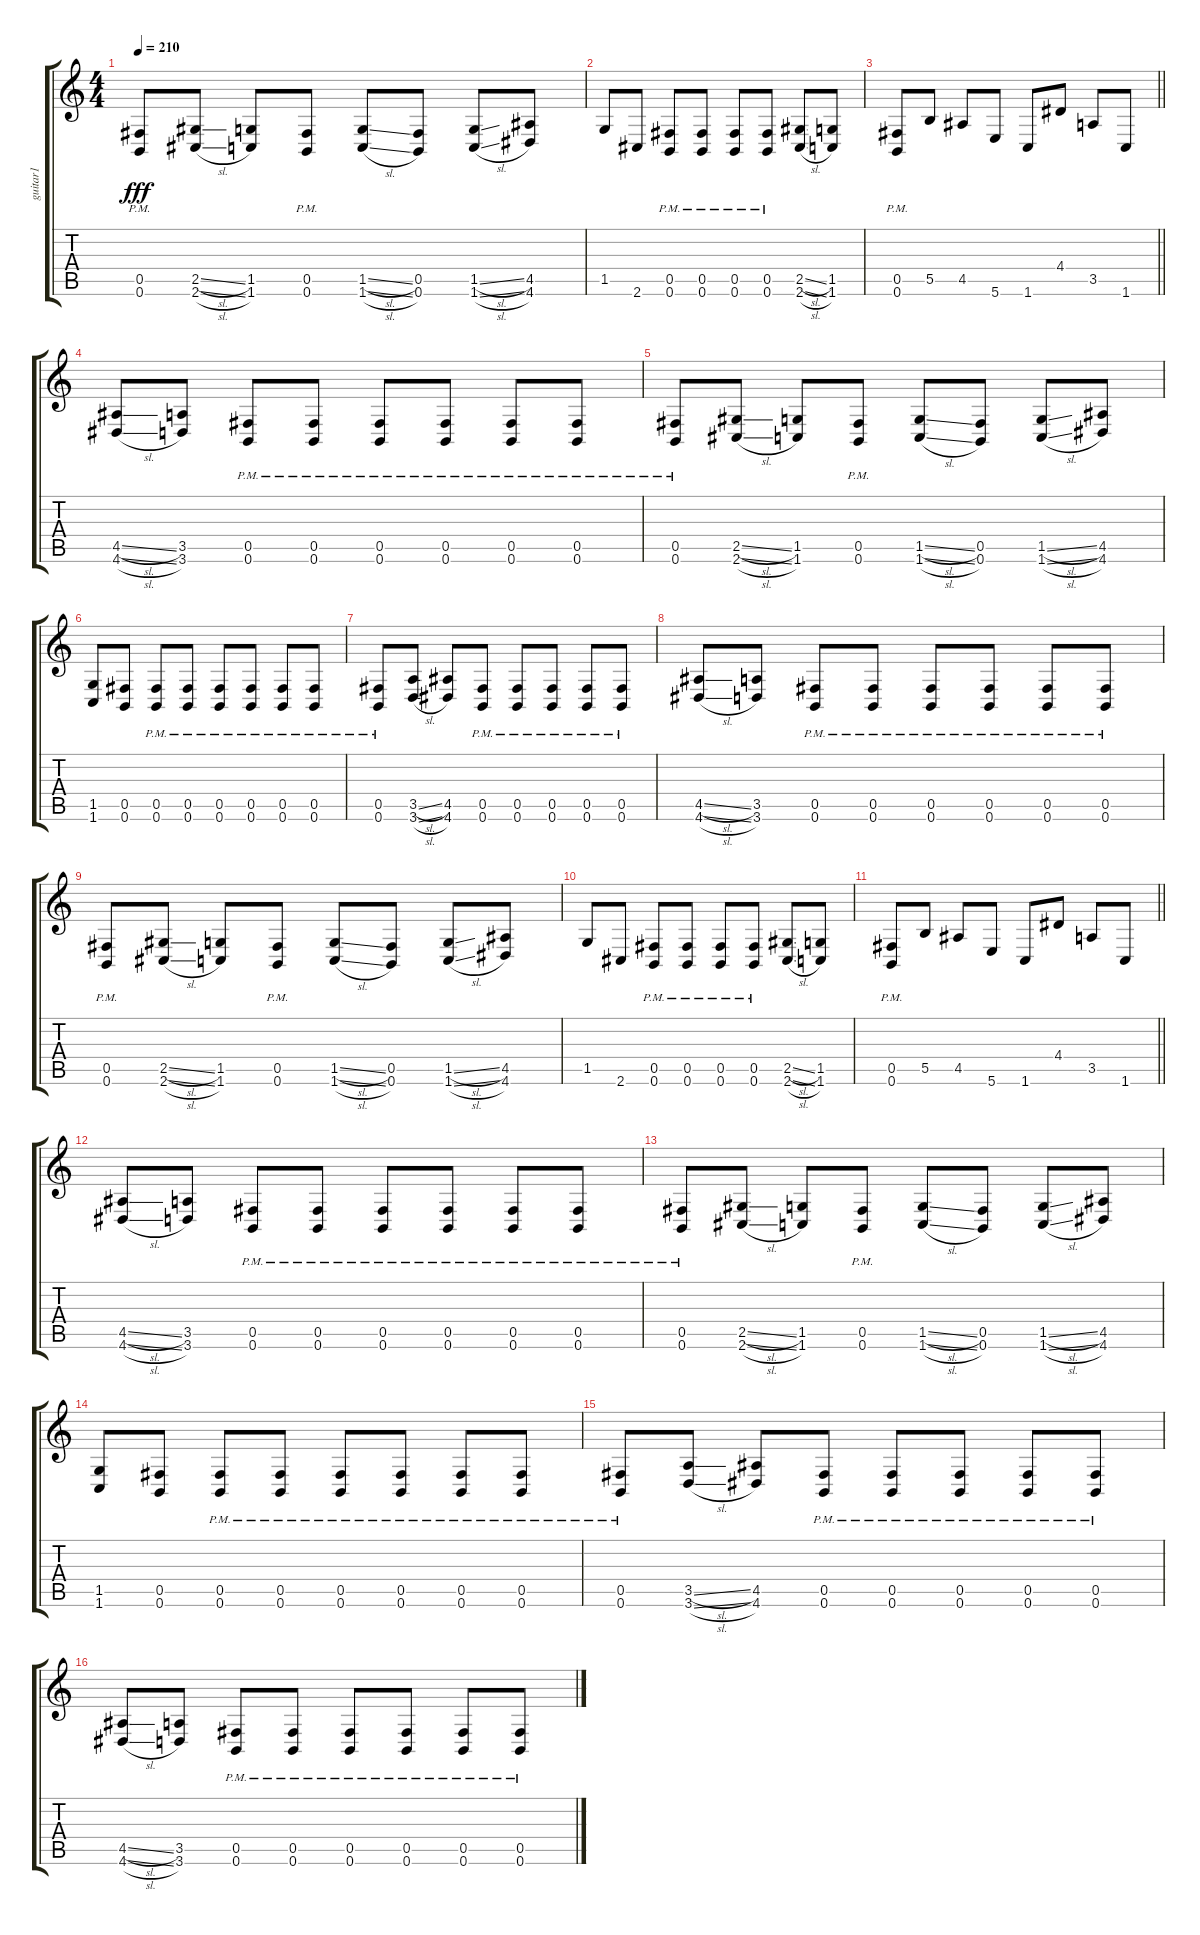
\track ("guitar1" "guitar1") {instrument distortionguitar}
\staff {score tabs}
\tuning (Db4 Ab3 E3 B2 Gb2 B1) {hide}
\ts (4 4)
\tempo 210
\clef g2
\ks c
(0.5{pm} 0.6{pm}).8{dy fff} (2.5{sl} 2.6{sl}).8 (1.5 1.6).8 (0.5{pm} 0.6{pm}).8 (1.5{sl} 1.6{sl}).8 (0.5 0.6).8 (1.5{sl} 1.6{sl}).8 (4.5 4.6).8 |
1.5.8 2.6.8 (0.5{pm} 0.6{pm}).8 (0.5{pm} 0.6{pm}).8 (0.5{pm} 0.6{pm}).8 (0.5{pm} 0.6{pm}).8 (2.5{sl} 2.6{sl}).8 (1.5 1.6).8 |
\barLineRight lightlight
(0.5{pm} 0.6{pm}).8 5.5.8 4.5.8 5.6.8 1.6.8 4.4.8 3.5.8 1.6.8 |
\section ("" "")
(4.5{sl} 4.6{sl}).8 (3.5 3.6).8 (0.5{pm} 0.6{pm}).8 (0.5{pm} 0.6{pm}).8 (0.5{pm} 0.6{pm}).8 (0.5{pm} 0.6{pm}).8 (0.5{pm} 0.6{pm}).8 (0.5{pm} 0.6{pm}).8 |
(0.5{pm} 0.6{pm}).8 (2.5{sl} 2.6{sl}).8 (1.5 1.6).8 (0.5{pm} 0.6{pm}).8 (1.5{sl} 1.6{sl}).8 (0.5 0.6).8 (1.5{sl} 1.6{sl}).8 (4.5 4.6).8 |
(1.5 1.6).8 (0.5 0.6).8 (0.5{pm} 0.6{pm}).8 (0.5{pm} 0.6{pm}).8 (0.5{pm} 0.6{pm}).8 (0.5{pm} 0.6{pm}).8 (0.5{pm} 0.6{pm}).8 (0.5{pm} 0.6{pm}).8 |
(0.5{pm} 0.6).8 (3.5{sl} 3.6{sl}).8 (4.5 4.6).8 (0.5{pm} 0.6{pm}).8 (0.5{pm} 0.6{pm}).8 (0.5{pm} 0.6{pm}).8 (0.5{pm} 0.6{pm}).8 (0.5{pm} 0.6{pm}).8 |
(4.5{sl} 4.6{sl}).8 (3.5 3.6).8 (0.5{pm} 0.6{pm}).8 (0.5{pm} 0.6{pm}).8 (0.5{pm} 0.6{pm}).8 (0.5{pm} 0.6{pm}).8 (0.5{pm} 0.6{pm}).8 (0.5{pm} 0.6{pm}).8 |
(0.5{pm} 0.6{pm}).8 (2.5{sl} 2.6{sl}).8 (1.5 1.6).8 (0.5{pm} 0.6{pm}).8 (1.5{sl} 1.6{sl}).8 (0.5 0.6).8 (1.5{sl} 1.6{sl}).8 (4.5 4.6).8 |
1.5.8 2.6.8 (0.5{pm} 0.6{pm}).8 (0.5{pm} 0.6{pm}).8 (0.5{pm} 0.6{pm}).8 (0.5{pm} 0.6{pm}).8 (2.5{sl} 2.6{sl}).8 (1.5 1.6).8 |
\barLineRight lightlight
(0.5{pm} 0.6{pm}).8 5.5.8 4.5.8 5.6.8 1.6.8 4.4.8 3.5.8 1.6.8 |
(4.5{sl} 4.6{sl}).8 (3.5 3.6).8 (0.5{pm} 0.6{pm}).8 (0.5{pm} 0.6{pm}).8 (0.5{pm} 0.6{pm}).8 (0.5{pm} 0.6{pm}).8 (0.5{pm} 0.6{pm}).8 (0.5{pm} 0.6{pm}).8 |
(0.5{pm} 0.6{pm}).8 (2.5{sl} 2.6{sl}).8 (1.5 1.6).8 (0.5{pm} 0.6{pm}).8 (1.5{sl} 1.6{sl}).8 (0.5 0.6).8 (1.5{sl} 1.6{sl}).8 (4.5 4.6).8 |
(1.5 1.6).8 (0.5 0.6).8 (0.5{pm} 0.6{pm}).8 (0.5{pm} 0.6{pm}).8 (0.5{pm} 0.6{pm}).8 (0.5{pm} 0.6{pm}).8 (0.5{pm} 0.6{pm}).8 (0.5{pm} 0.6{pm}).8 |
(0.5{pm} 0.6).8 (3.5{sl} 3.6{sl}).8 (4.5 4.6).8 (0.5{pm} 0.6{pm}).8 (0.5{pm} 0.6{pm}).8 (0.5{pm} 0.6{pm}).8 (0.5{pm} 0.6{pm}).8 (0.5{pm} 0.6{pm}).8 |
(4.5{sl} 4.6{sl}).8 (3.5 3.6).8 (0.5{pm} 0.6{pm}).8 (0.5{pm} 0.6{pm}).8 (0.5{pm} 0.6{pm}).8 (0.5{pm} 0.6{pm}).8 (0.5{pm} 0.6{pm}).8 (0.5{pm} 0.6{pm}).8
